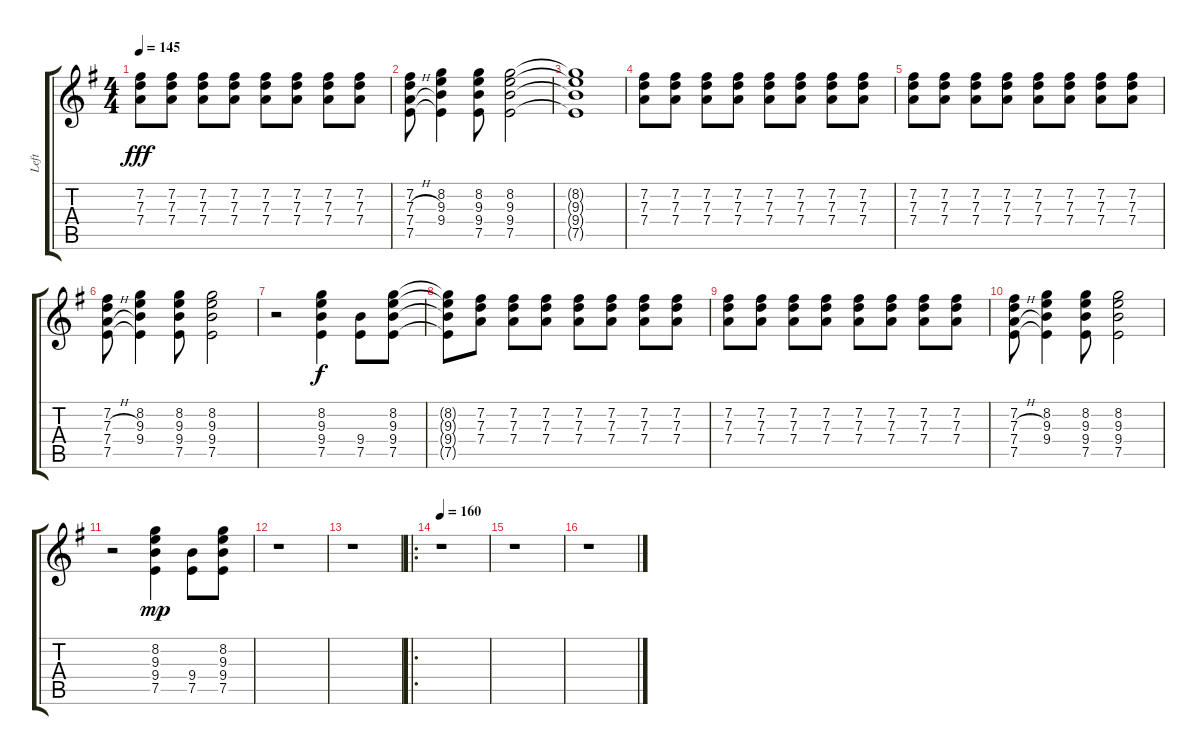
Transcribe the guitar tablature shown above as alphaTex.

\track ("Left" "Left") {instrument acousticguitarsteel}
\staff {score tabs}
\tuning (E4 B3 G3 D3 A2 E2) {hide}
\ts (4 4)
\tempo 145
\clef g2
\ks g
(7.2 7.3 7.4).8{dy fff} (7.2 7.3 7.4).8 (7.2 7.3 7.4).8 (7.2 7.3 7.4).8 (7.2 7.3 7.4).8 (7.2 7.3 7.4).8 (7.2 7.3 7.4).8 (7.2 7.3 7.4).8 |
(7.2 7.3{h} 7.4{h} 7.5).8 (8.2 9.3 9.4 7.5{t}).4 (8.2 9.3 9.4 7.5).8 (8.2 9.3 9.4 7.5).2 |
(8.2{t} 9.3{t} 9.4{t} 7.5{t}).1 |
(7.2 7.3 7.4).8 (7.2 7.3 7.4).8 (7.2 7.3 7.4).8 (7.2 7.3 7.4).8 (7.2 7.3 7.4).8 (7.2 7.3 7.4).8 (7.2 7.3 7.4).8 (7.2 7.3 7.4).8 |
(7.2 7.3 7.4).8 (7.2 7.3 7.4).8 (7.2 7.3 7.4).8 (7.2 7.3 7.4).8 (7.2 7.3 7.4).8 (7.2 7.3 7.4).8 (7.2 7.3 7.4).8 (7.2 7.3 7.4).8 |
(7.2 7.3{h} 7.4{h} 7.5).8 (8.2 9.3 9.4 7.5{t}).4 (8.2 9.3 9.4 7.5).8 (8.2 9.3 9.4 7.5).2 |
r.2 (8.2 9.3 9.4 7.5).4{dy f} (9.4 7.5).8 (8.2 9.3 9.4 7.5).8 |
(8.2{t} 9.3{t} 9.4{t} 7.5{t}).8 (7.2 7.3 7.4).8 (7.2 7.3 7.4).8 (7.2 7.3 7.4).8 (7.2 7.3 7.4).8 (7.2 7.3 7.4).8 (7.2 7.3 7.4).8 (7.2 7.3 7.4).8 |
(7.2 7.3 7.4).8 (7.2 7.3 7.4).8 (7.2 7.3 7.4).8 (7.2 7.3 7.4).8 (7.2 7.3 7.4).8 (7.2 7.3 7.4).8 (7.2 7.3 7.4).8 (7.2 7.3 7.4).8 |
(7.2 7.3{h} 7.4{h} 7.5).8 (8.2 9.3 9.4 7.5{t}).4 (8.2 9.3 9.4 7.5).8 (8.2 9.3 9.4 7.5).2 |
r.2 (8.2 9.3 9.4 7.5).4{dy mp} (9.4 7.5).8 (8.2 9.3 9.4 7.5).8 |
r.1 |
r.1 |
\ro
\tempo 160
r.1 |
r.1 |
r.1
